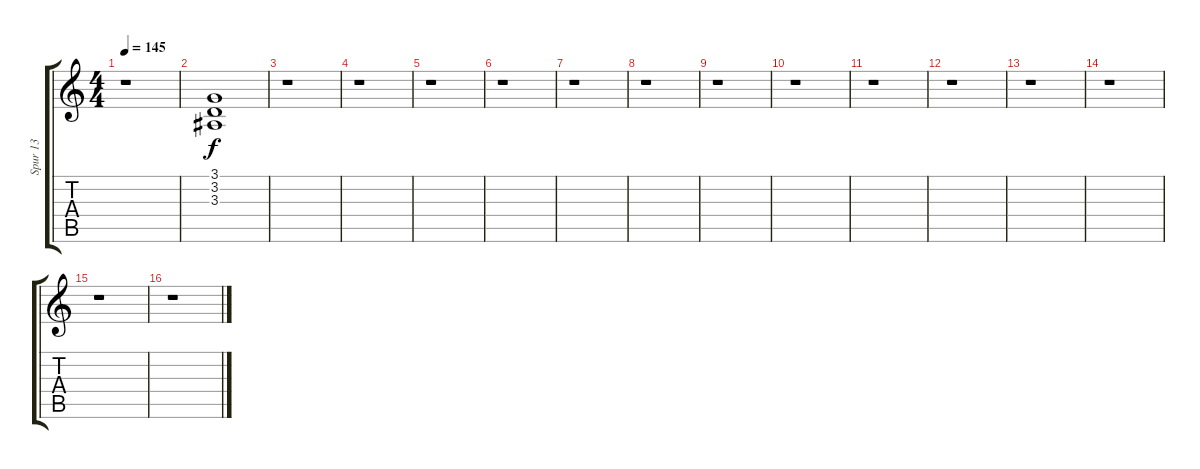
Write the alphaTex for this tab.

\track ("Spur 13" "Spur 13") {instrument pad2warm}
\staff {score tabs}
\tuning (E4 B3 G3 D3 A2 E2) {hide}
\ts (4 4)
\tempo 145
\clef g2
\ks c
r.1{dy f} |
(3.1 3.2 3.3).1 |
r.1 |
r.1 |
r.1 |
r.1 |
r.1 |
r.1 |
r.1 |
r.1 |
r.1 |
r.1 |
r.1 |
r.1 |
r.1 |
r.1
